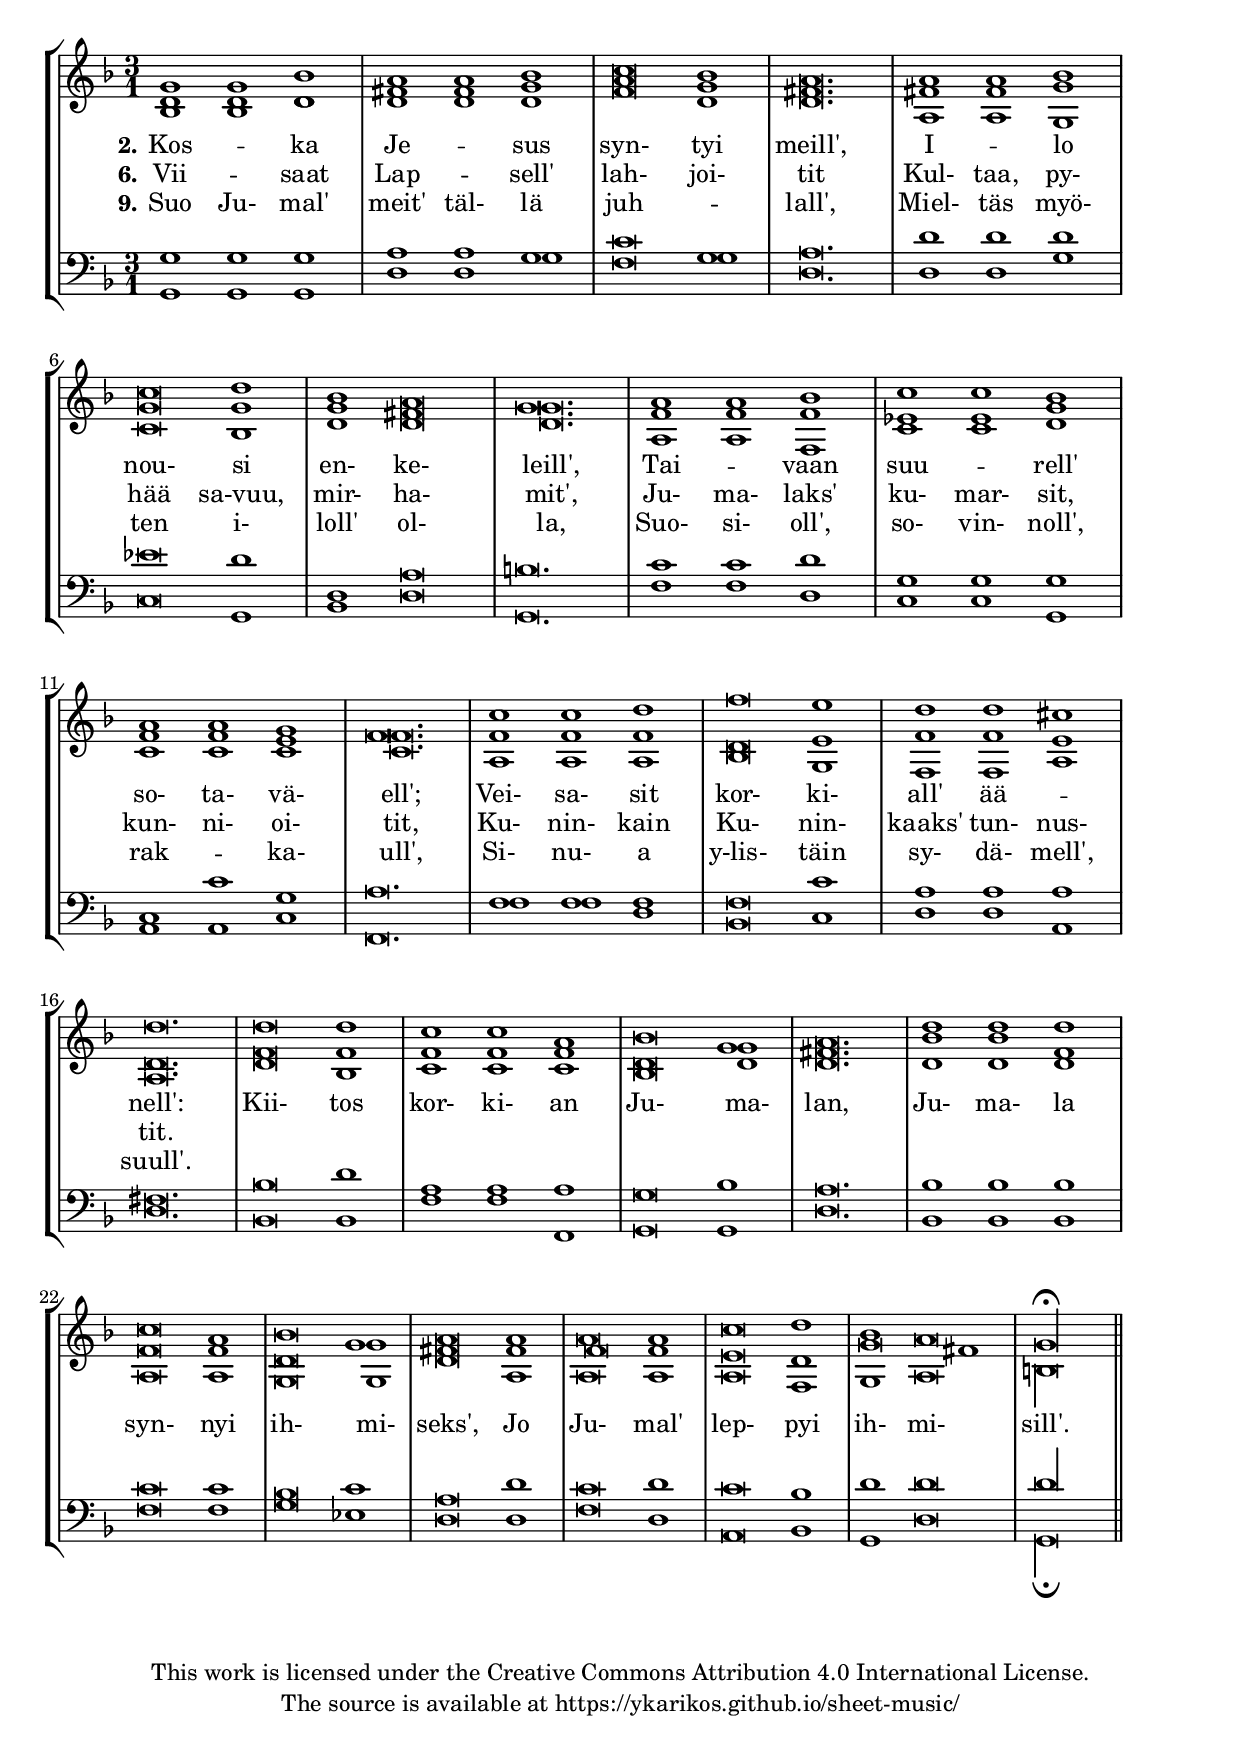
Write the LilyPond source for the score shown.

%% Wanhan wirsikirjan wirsi 127
%%


\include "deutsch.ly"

\version "2.18.0"

%#(set-global-staff-size 16)

\header {
%    title = "WWK 127 - kvintetti"
%    poet = "Hemminki Maskulainen"
%    arranger = "Mogens Pedersen"
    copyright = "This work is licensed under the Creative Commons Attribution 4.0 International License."
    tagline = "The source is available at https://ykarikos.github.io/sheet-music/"
}

sopMusic =   \relative c'' { 
    \key d \minor
    \stemUp
    \time 3/1
    g1 g b | a a b | c\breve b1 | a\breve. |
    a1 a b | c\breve d1 | b a\breve | g\breve. |
    a1 a b | c c b1 | a a g1 | f\breve. |
    c'1 c d1 | f\breve e1 | d d cis | d\breve. |
    d\breve d1 | c c a | b\breve g1 | a\breve. | 
    d1 d d | c\breve a1 | b\breve g1 | a\breve a1 |
    f\breve a1 | c\breve d1 | b a\breve | 
    \set Score.measureLength = #(ly:make-moment 4/1)
    g\longa^\fermata \bar "||"
}

altoOneMusic =   \relative c' { 
    \key d \minor
    \stemDown
    d1 d d | fis fis g | a\breve g1 | fis\breve. |
    fis1 fis g | g\breve g1 | g fis\breve | g\breve. |
    f1 f f | es es g | f f e1 | f\breve. | 
    f1 f f | d\breve e1 f f e | d\breve. |
    f\breve f1 | f f f | d\breve g1 | fis\breve. |
    b1 b f | f\breve f1 | d\breve g1 | fis\breve fis1 | 
    a\breve f1 | e\breve d1 | g\breve fis1 | s\longa |
}

altoTwoMusic =   \relative c' { 
    \shiftOff
    \key d \minor
    \stemDown
    b1 b d | d d d | f\breve d1 | d\breve. |
    a1 a g | c\breve b1 | d d\breve | d\breve. |
    a1 a f | c' c d | c c c1 | c\breve. |
    a1 a a | b\breve g1 | f f a | a\breve. |
    d\breve b1 | c c c | b\breve d1 | d\breve. |
    d1 d d | a\breve a1 | g\breve g1 | d'\breve a1 |
    a\breve a1 | a\breve f1 | g a\breve | h\longa
}


tenorMusic =  \relative c' { 
    \key d \minor
    g1 g g | a a g | c\breve g1 | a\breve. |
    d1 d d | es\breve d1 | d, a'\breve | h\breve. |
    c1 c d | g, g g | c, c' g | a\breve. | 
    f1 f f | f\breve c'1 | a a a | fis\breve. |
    b\breve d1 | a a a | g\breve b1 | a\breve. |
    b1 b b | c\breve c1 | b\breve c1 | a\breve d1 |
    c\breve d1 | c\breve b1 | d d\breve | d\longa |
}

bassMusic =  \relative c { 
    \key d \minor
    g1 g g | d' d g | f\breve g1 | d\breve. |
    d1 d g | c,\breve g1 | b d\breve | g,\breve. |
    f'1 f d | c c g | a a c1 | f,\breve. | 
    f'1 f d | b\breve c1 | d d a | d\breve. | 
    b\breve b1 | f' f f, | g\breve g1 | d'\breve. | 
    b1 b b | f'\breve f1 | g\breve es1 | d\breve d1 |
    f\breve d1 | a\breve b1 | g d'\breve | g,\longa_\fermata    
}


sanatEka = \lyricmode { 
    \set stanza = "1."
    Paits' mie- hett' mie- hen Ju- ma- lan,
    En- ke- lit ku-ta ku- mar- ta- vat,
   	Tai- vaan täh- tein te- ki -- \skip 1 än,
   	Syn- nytt' neit- sy, py- syi neit- seen'.
%   Kii- tos kor- ki- an Ju- ma -- \skip 1 lan,
%	Ju- ma- la syn- nyi ih- mi- seks',
%	Jo Ju- mal' lep- pyi ih- mi- sill'.
}

sanatToka = \lyricmode { 
    \set stanza = "2."
%    Kos- ka Je- sus ___ syn- tyi ___ meill',
   Kos -- \skip 1 ka Je -- \skip 1 sus syn- tyi meill',
%    I- lo nou- si en- ke -- \skip 1 leill',
    I -- \skip 1 lo nou- si en- ke- leill',
    Tai -- \skip 1 vaan suu -- \skip 1 rell' so- ta- vä- ell';
    Vei- sa- sit kor- ki- all' ää -- \skip 2 nell':
    Kii- tos kor- ki- an Ju- ma- lan,
	Ju- ma- la syn- nyi ih- mi- seks',
	Jo Ju- mal' lep- pyi ih- mi- sill'.
}

sanatKol = \lyricmode { 
    \set stanza = "3."
    En -- \skip 1 kel' pu- hui pai- me- nill',
    Il -- \skip 1 moitt' i- loi- sill' mie- lill',
    ___ Chris- tuk- sen meill' syn- ty- neen,
    Va- pah- ta- jaks' vai -- \skip 1 vais- ten.
}

sanatKuu = \lyricmode { 
    \set stanza = "6."
%    Vii- saat Lap- sell' ___ lah- joi -- \skip 1 tit
   Vii -- \skip 1 saat Lap -- \skip 1 sell' lah- joi- tit
    Kul- taa, py- hää sa-vuu, mir- ha- mit',
    Ju- ma- laks' ku- mar- sit, kun- ni- oi- tit,
    Ku- nin- kain Ku- nin- kaaks' tun- nus- tit.
}

sanatKahd = \lyricmode { 
    \set stanza = "8."
    O Je- su, py- hä pilt- ti- nen!
    Puh- dist', pe- se meit' syn- nis- täm',
    Puh- taal' py- häll' syn- ty- mäl- läs,
    Ar- mos a- vull', an- si- oll- las:
}

sanatYhd = \lyricmode { 
    \set stanza = "9."
    Suo Ju- mal' meit' täl- lä juh -- \skip 1 lall',
    Miel- täs myö- ten i- loll' ol- la,
    Suo- si- oll', so- vin- noll', rak -- \skip 1 ka- ull',
    Si- nu- a y-lis- täin sy- dä- mell', suull'.
}


\score { 
    
    \context StaffGroup = "alku" <<
	\context Staff = "women" <<
	    \context Voice = "sopranos" { \voiceOne \sopMusic }
	    \context Voice = altosOne { \voiceTwo \altoOneMusic }
	    \context Voice = altosTwo { \voiceThree \altoTwoMusic }
	>>

	\lyricmode <<
%	    \lyricsto "sopranos" \new Lyrics \sanatEka
	    \lyricsto "altosTwo" \new Lyrics \sanatToka
%	    \lyricsto "sopranos" \new Lyrics \sanatKol
	    \lyricsto "altosTwo" \new Lyrics \sanatKuu
%	    \lyricsto "sopranos" \new Lyrics \sanatKahd
	    \lyricsto "altosTwo" \new Lyrics \sanatYhd
	>>	

	\context Staff = "men" <<
	    \clef bass
	    \context Voice = "tenors" { \voiceOne \tenorMusic }
	    \context Voice = "basses" { \voiceTwo \bassMusic }
	>>
    >>

%     \context StaffGroup = "loppu" <<
%	\context Staff = sopranosEndStaff <<
%		\context Voice sopranosEnd \sopLopuke
%	>>
%	\context Staff = altosEndStaff <<
%		\context Voice altosEnd \altLopuke
%	>>
%    >>


    \layout {
	indent = 0.0
	line-width = 18.0\cm
%	textheight = 29.0\cm
%	interscoreline = 0\pt

%	\context {

	% a little smaller so lyrics can be closer to the staff. 
%	    \Staff
%	    \override VerticalAxisGroup.minimum-Y-extent = #'(-3 . 3) 
%	}
    }

    
  \midi {
    \tempo 1 = 180
    }


}
